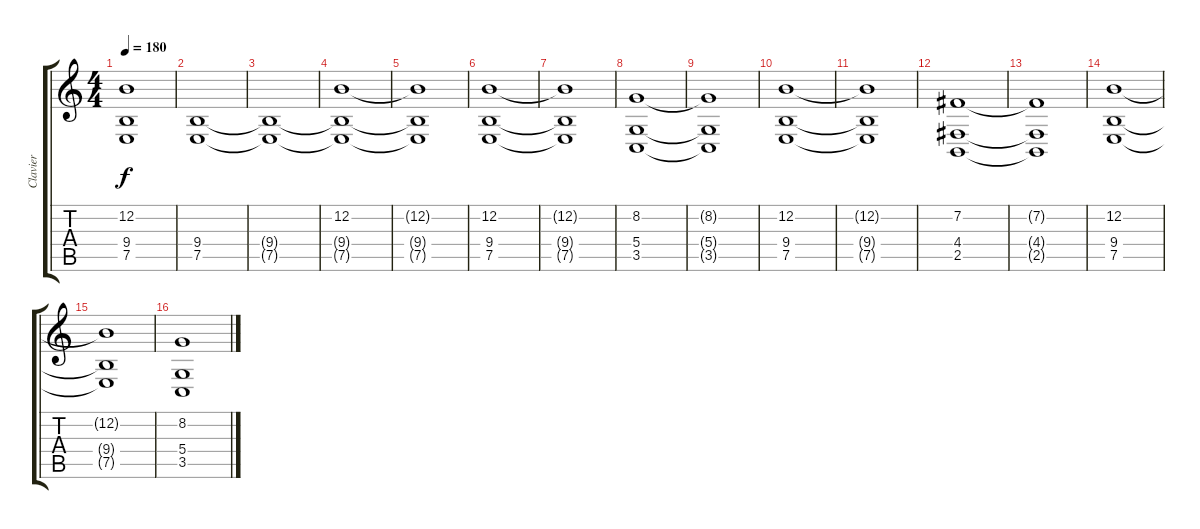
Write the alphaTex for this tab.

\track ("Clavier" "Clavier") {instrument choiraahs}
\staff {score tabs}
\tuning (E4 B3 G3 D3 A2 D2) {hide}
\ts (4 4)
\tempo 180
\clef g2
\ks c
(12.2{t} 9.4{t} 7.5{t}).1{dy f} |
(9.4 7.5).1 |
(9.4{t} 7.5{t}).1 |
(12.2 9.4{t} 7.5{t}).1 |
(12.2{t} 9.4{t} 7.5{t}).1 |
(12.2 9.4 7.5).1 |
(12.2{t} 9.4{t} 7.5{t}).1 |
(8.2 5.4 3.5).1 |
(8.2{t} 5.4{t} 3.5{t}).1 |
(12.2 9.4 7.5).1 |
(12.2{t} 9.4{t} 7.5{t}).1 |
(7.2 4.4 2.5).1 |
(7.2{t} 4.4{t} 2.5{t}).1 |
(12.2 9.4 7.5).1 |
(12.2{t} 9.4{t} 7.5{t}).1 |
(8.2 5.4 3.5).1
